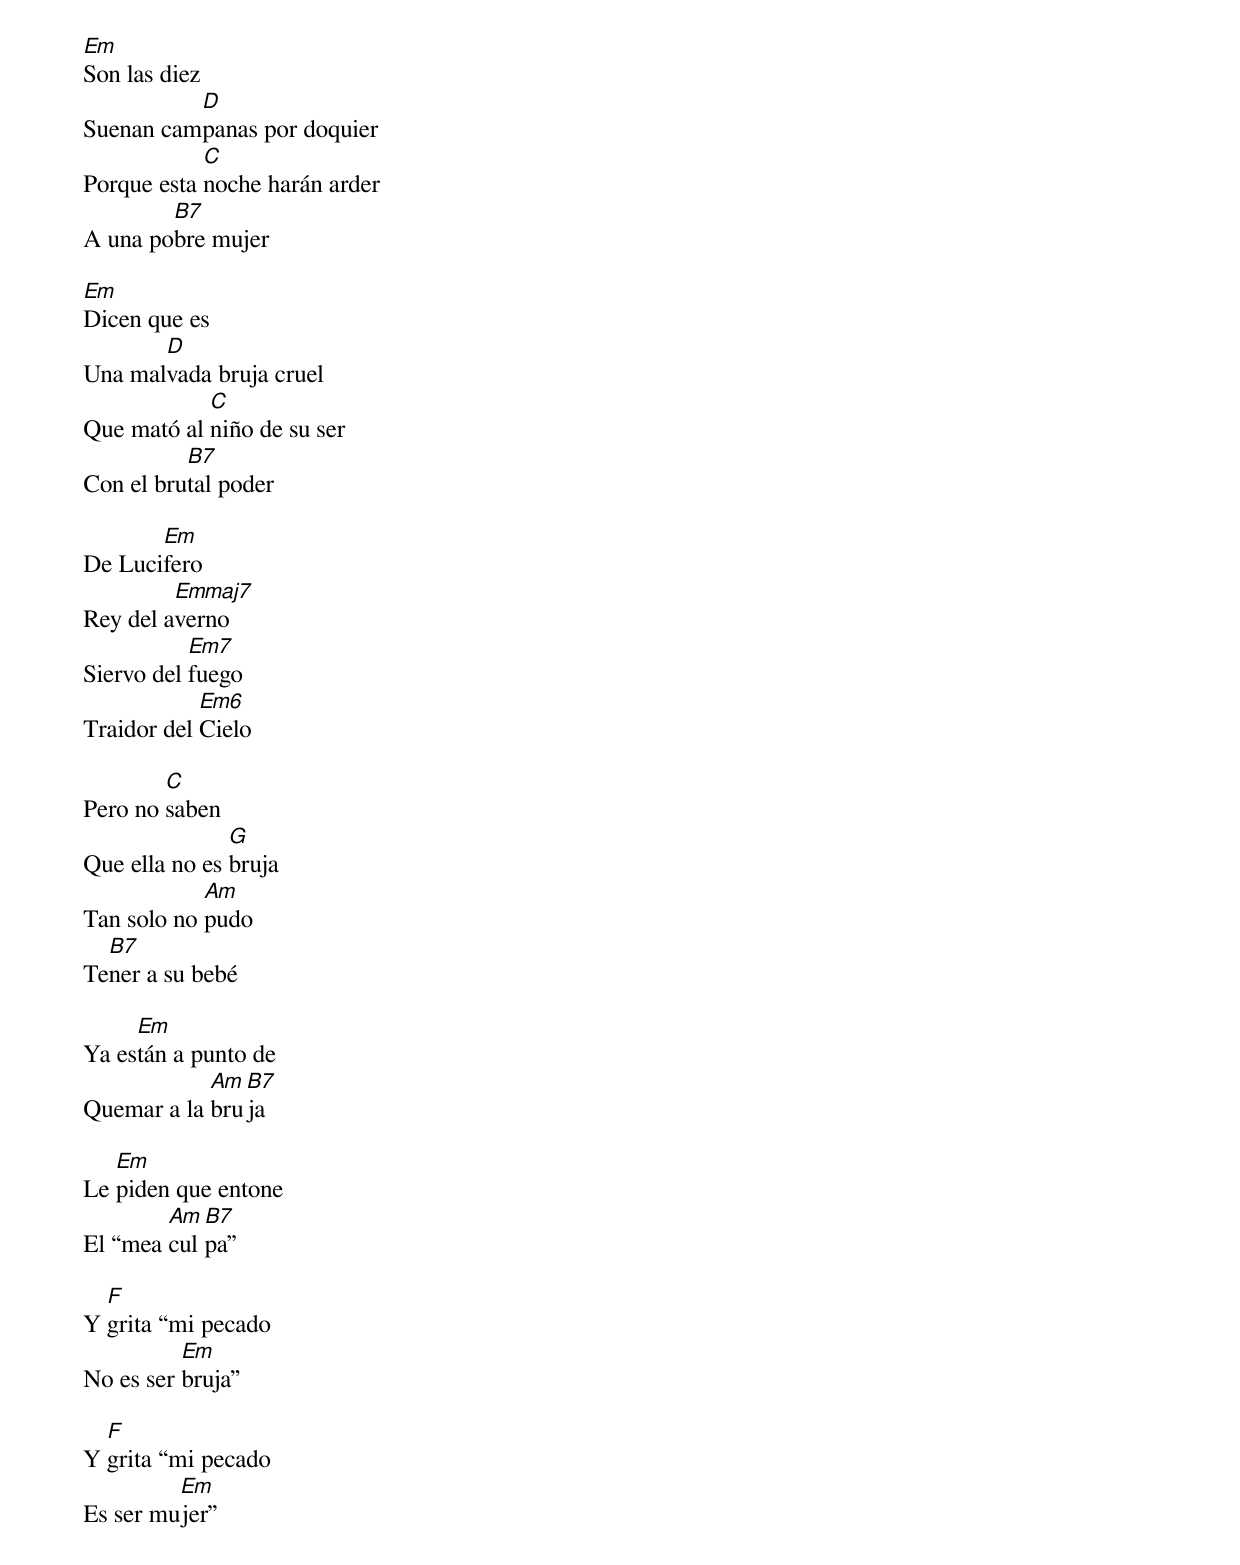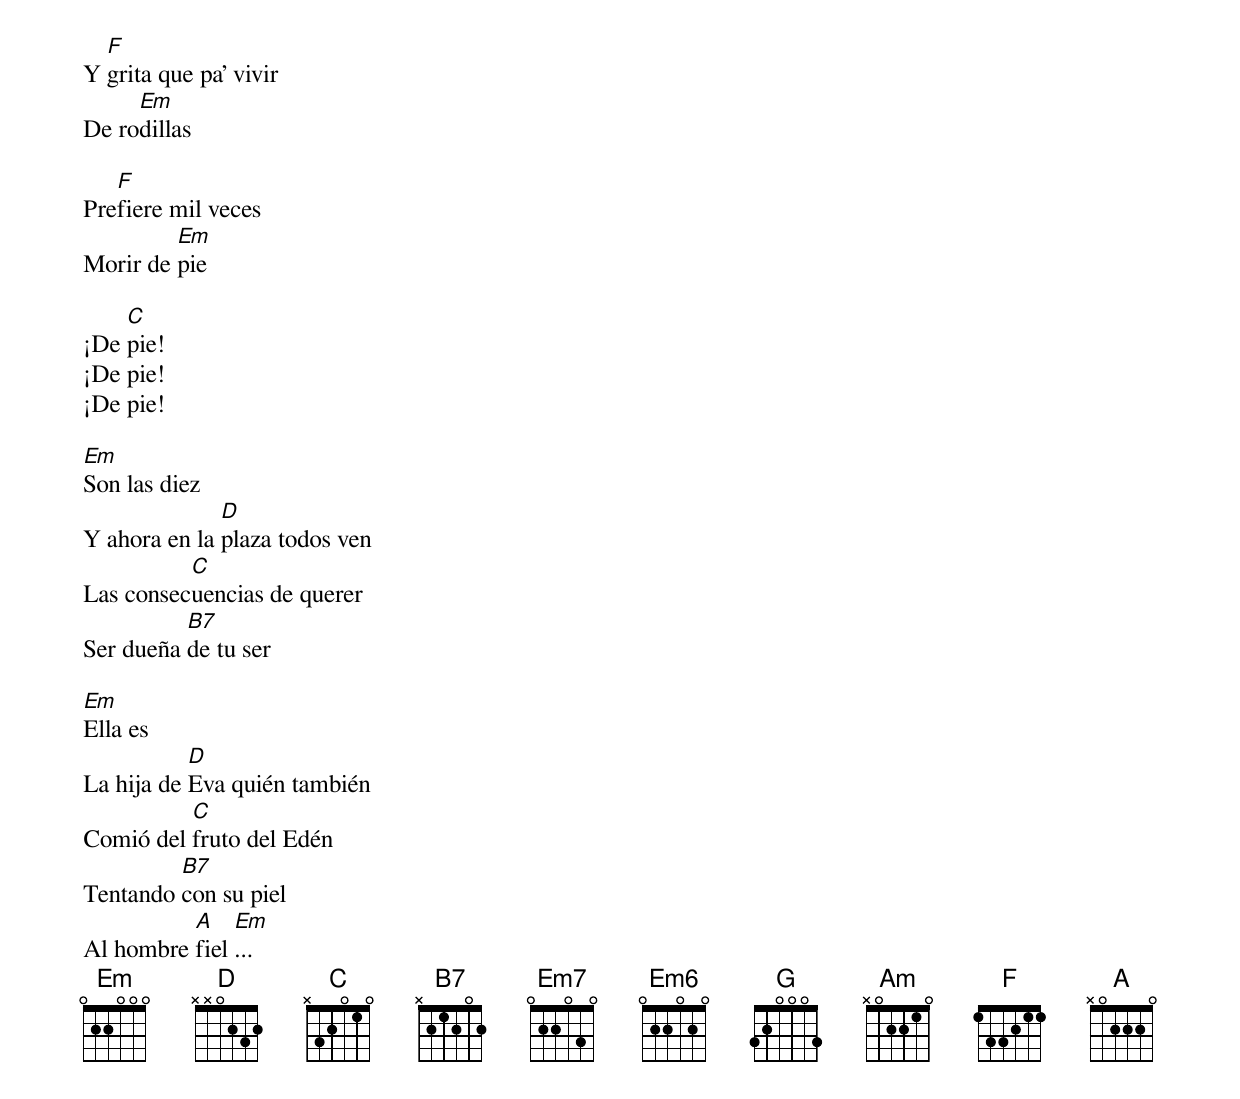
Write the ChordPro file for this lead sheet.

[Em]Son las diez
Suenan cam[D]panas por doquier
Porque esta [C]noche harán arder
A una po[B7]bre mujer

[Em]Dicen que es
Una mal[D]vada bruja cruel
Que mató al [C]niño de su ser
Con el bru[B7]tal poder

De Luci[Em]fero
Rey del a[Emmaj7]verno
Siervo del [Em7]fuego
Traidor del [Em6]Cielo

Pero no [C]saben
Que ella no es [G]bruja
Tan solo no [Am]pudo
Te[B7]ner a su bebé

Ya es[Em]tán a punto de
Quemar a la [Am]bru[B7]ja

Le [Em]piden que entone
El “mea [Am]cul[B7]pa”

Y [F]grita “mi pecado
No es ser [Em]bruja”

Y [F]grita “mi pecado
Es ser mu[Em]jer”

Y [F]grita que pa’ vivir
De ro[Em]dillas

Pre[F]fiere mil veces
Morir de [Em]pie

¡De [C]pie!
¡De pie!
¡De pie!

[Em]Son las diez
Y ahora en la [D]plaza todos ven
Las consec[C]uencias de querer
Ser dueña [B7]de tu ser

[Em]Ella es
La hija de [D]Eva quién también
Comió del [C]fruto del Edén
Tentando [B7]con su piel
Al hombre [A]fiel [Em]...
